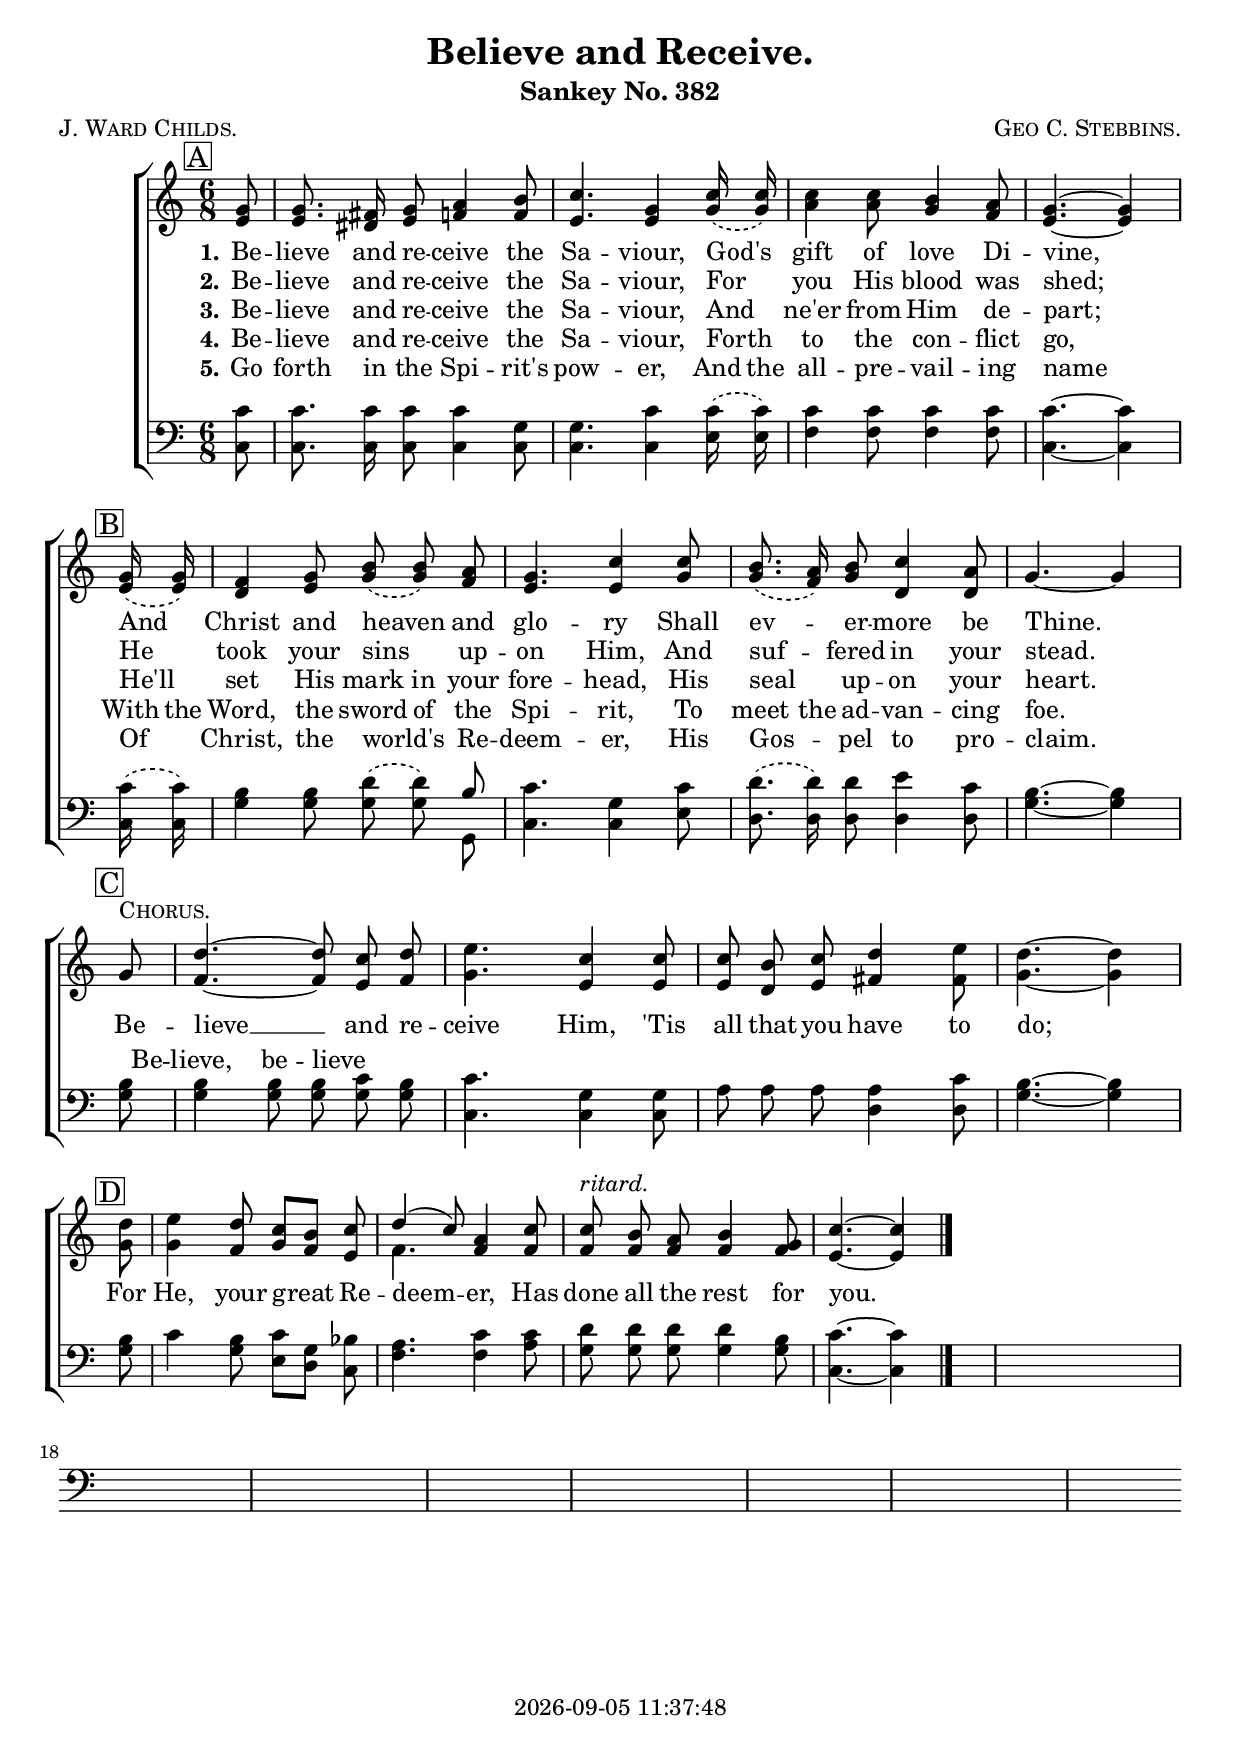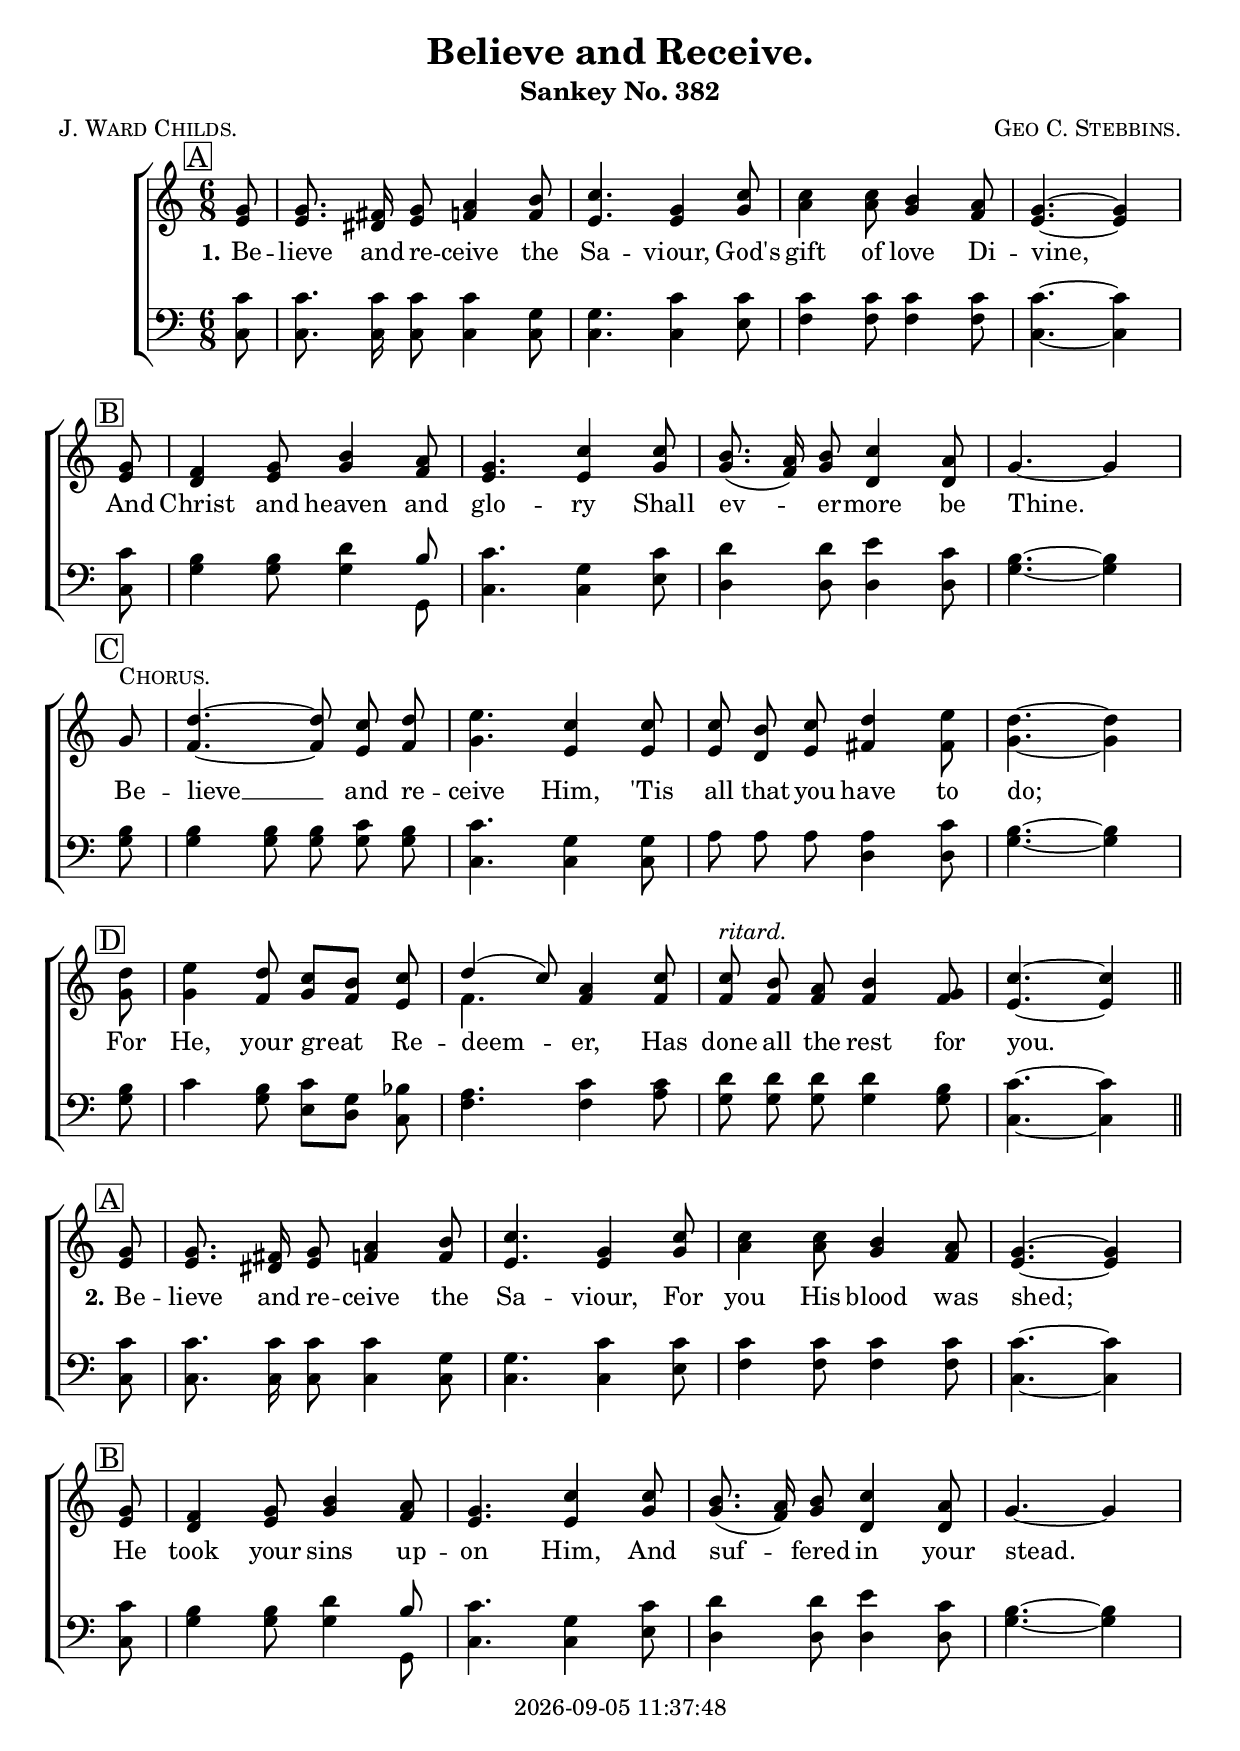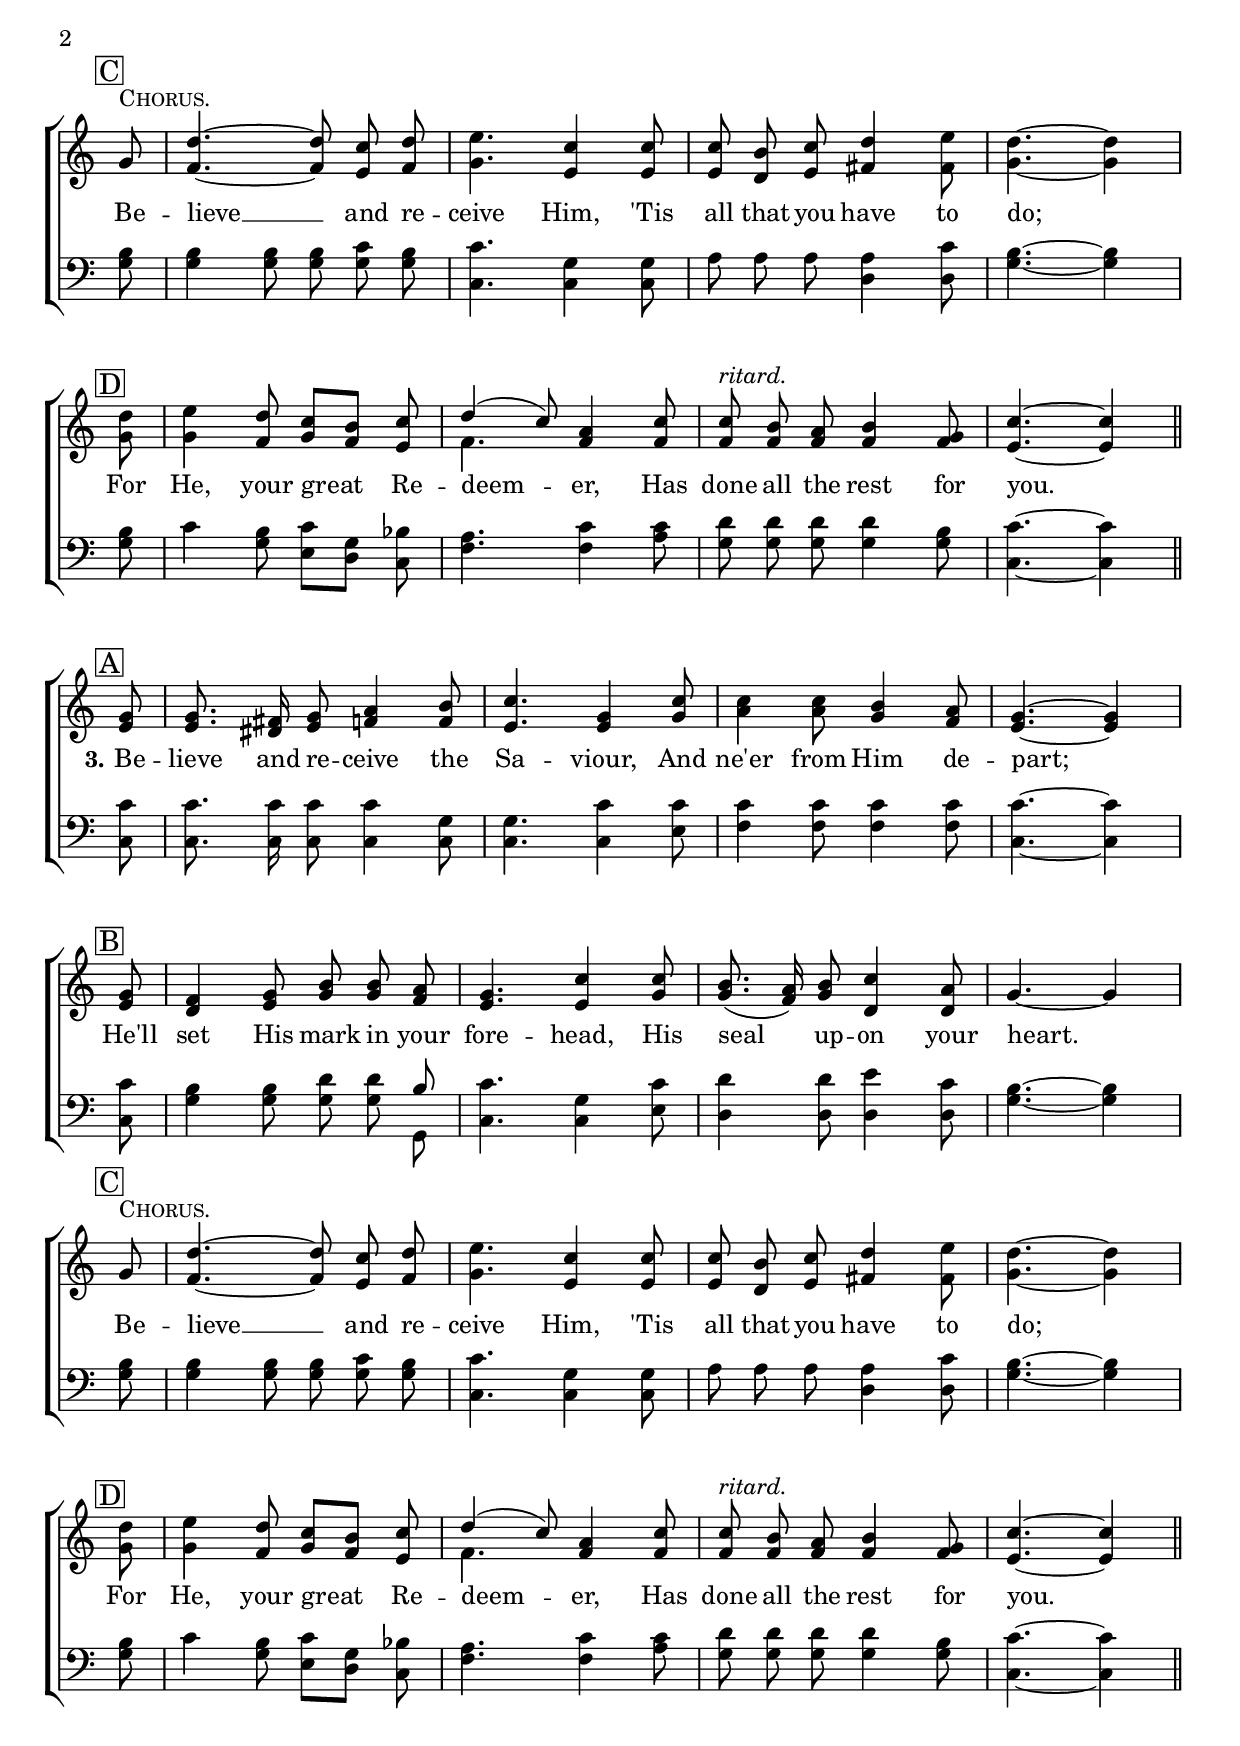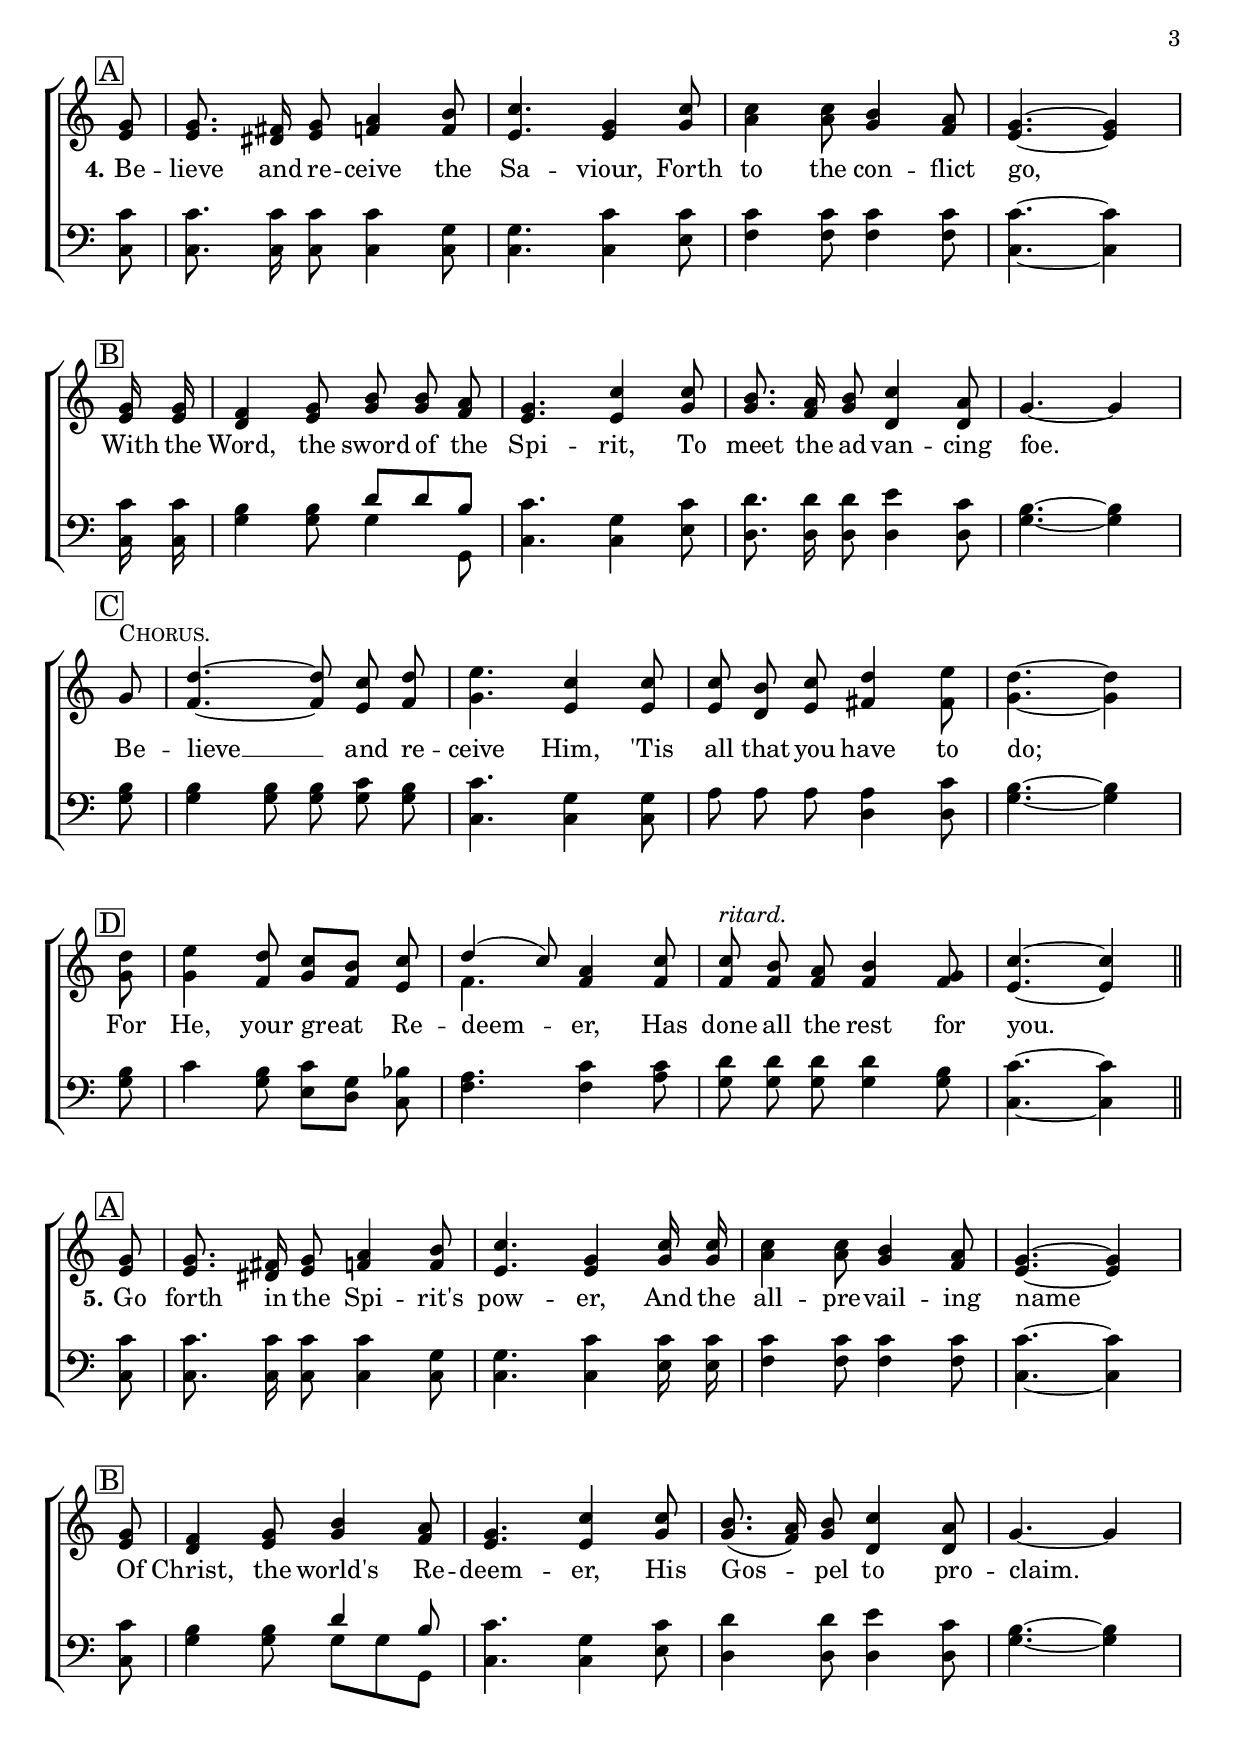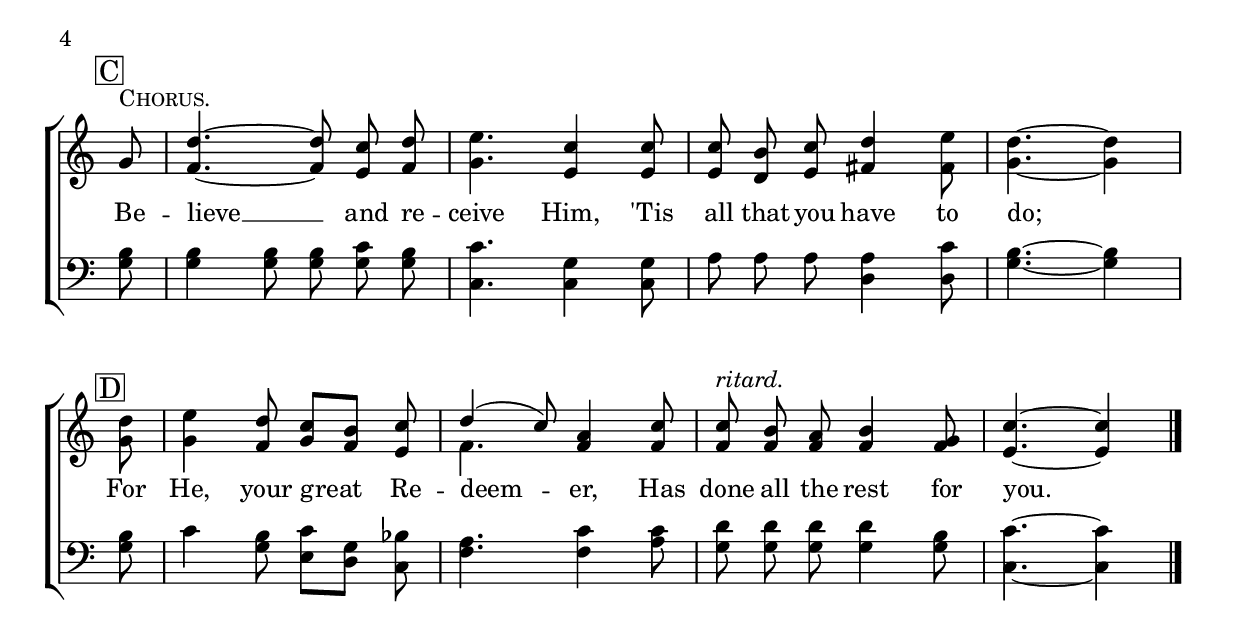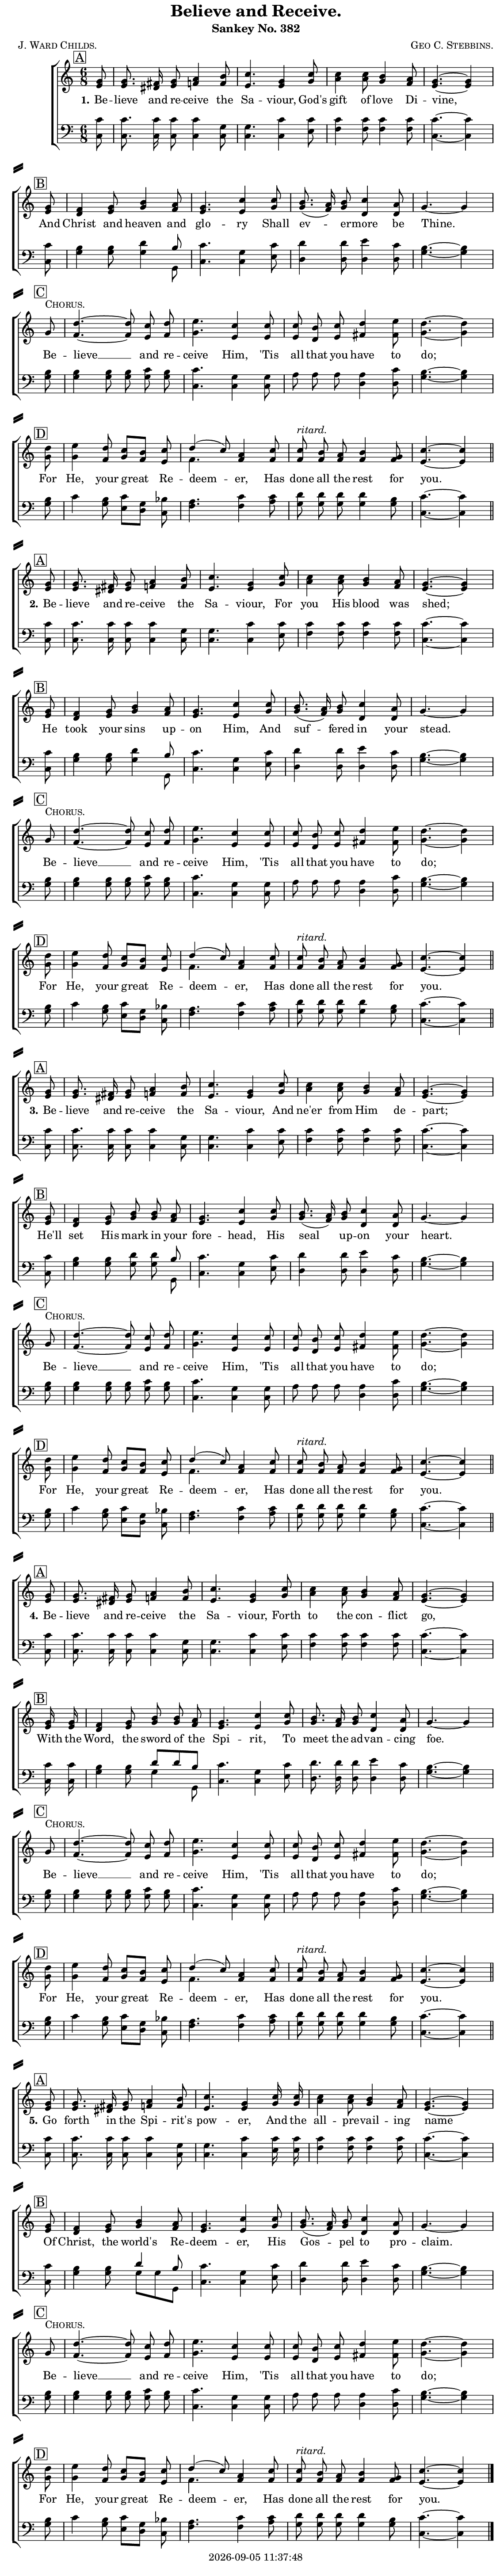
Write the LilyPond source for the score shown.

\version "2.22.2"

\include "articulate.ly"

today = #(strftime "%Y-%m-%d %H:%M:%S" (localtime (current-time)))

\header {
% centered at top
%  dedication  = "dedication"
  title       = "Believe and Receive."
  subtitle    = "Sankey No. 382"
%  subsubtitle = "Sankey 880 No. Y"
%  instrument  = "instrument"
  
% arrangement of following lines:
%
%  poet    composer
%  meter   arranger
%  piece       opus

  composer    = \markup\smallCaps "Geo C. Stebbins."
%  arranger    = "arranger"
%  opus        = "opus"

  poet        = \markup\smallCaps "J. Ward Childs."
%  meter       = \markup\smallCaps "meter"
%  piece       = \markup\smallCaps "piece"

% centered at bottom
% tagline     = "tagline" % default lilypond version
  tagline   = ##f
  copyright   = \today
}

% #(set-global-staff-size 16)

global = {
  \key c \major
  \time 6/8
  \partial 8
}

RehearsalTrack = {
% \set Score.currentBarNumber = #5
  \mark \markup { \box "A" } s8 s2.*3 s4. s4
  \mark \markup { \box "B" } s8 s2.*3 s4. s4
  \mark \markup { \box "C" } s8 s2.*3 s4. s4
  \mark \markup { \box "D" } s8 s2.*3 s4. s4
}

TempoTrack = {
  \set Score.tempoHideNote = ##t
  \tempo 4=120
}

nl = { \bar "||" \break }

soprano = \relative {
  \autoBeamOff
  g'8
  g8. fis16 g8 a4 b8
  \tag #'dash          {c4. g4 \slurDashed c16(16) \slurSolid}
  \tag #'(v1 v2 v3 v4) {c4. g4             c8                }
  \tag #'v5            {c4. g4             c16 16            }
  c4 8 b4 a8
  g4.~4 \bar "|" \break
    \tag #'dash          { \slurDashed g16(16) \slurSolid}
    \tag #'(v1 v2 v3 v5) {             g8                }
    \tag #'v4            {             g16 16            }
  \tag #'dash       { f4 g8 \slurDashed b8(8) \slurSolid a } % B
  \tag #'(v1 v2 v5) { f4 g8             b4               a8} % B
  \tag #'(v3 v4)    { f4 g8             b8 8             a } % B
  g4. c4 8
  \tag #'dash          {\slurDashed b8.(a16) b8 c4 a8 \slurSolid}
  \tag #'(v1 v2 v3 v5) {            b8.(a16) b8 c4 a8           }
  \tag #'v4            {            b8. a16  b8 c4 a8           }
  g4.~4  \bar "|" \break g8^\markup\smallCaps Chorus.
  d'4.~8 c8 d % C
  e4. c4 8
  c8 b c d4 e8
  d4.~4 \bar "|" \break 8
  e4 d8 c[b] c % D
  d4(c8) a4 c8
  c8^\markup\italic ritard. b a b4 g8
  c4.~4
}

alto = \relative {
  \autoBeamOff
  e'8
  e8. dis16 e8 f4 8
  \tag #'dash          {e4. 4 \slurDashed g16(16) \slurSolid}
  \tag #'(v1 v2 v3 v4) {e4. 4             g8                }
  \tag #'v5            {e4. 4             g16 16            }
  a4 8 g4 f8
  \tag #'dash          {e4.~4 \slurDashed e16(16) \slurSolid}
  \tag #'(v1 v2 v3 v5) {e4.~4             e8                }
  \tag #'v4            {e4.~4             e16 16            }
  \tag #'dash          {d4 e8 \slurDashed g8(8) \slurSolid f8} % B
  \tag #'(v1 v2 v5)    {d4 e8             g4               f8}
  \tag #'(v3 v4)       {d4 e8             g8 8             f8}
  e4. 4 g8
  \tag #'dash          {\slurDashed g8.(f16) \slurSolid g8 d4 8}
  \tag #'(v1 v2 v3 v5) {            g8.(f16)            g8 d4 8}
  \tag #'v4            {            g8. f16             g8 d4 8}
  g4.~4 8
  f4.~8 e f % C
  g4. e4 8
  e8 d e fis4 8
  g4.~4 8
  g4 f8 g[f] e % D
  f4. 4 8
  f8 8 8 4 8
  e4.~4
}

tenor = \relative {
  \autoBeamOff
  c'8
  c8. 16 8 4 g8
  \tag #'dash          {g4. c4 \slurDashed c16(16) \slurSolid}
  \tag #'(v1 v2 v3 v4) {g4. c4             c8                }
  \tag #'v5            {g4. c4             c16 16            }
  c4 8 4 8
  \tag #'dash          {c4.~4 \slurDashed 16(16) \slurSolid }
  \tag #'(v1 v2 v3 v5) {c4.~4             8                 }
  \tag #'v4            {c4.~4             16 16             }
  \tag #'dash          {b4 8 \slurDashed d8(8) \slurSolid b8} % B
  \tag #'(v1 v2 v5)    {b4 8             d4               b8}
  \tag #'(v3 v4)       {b4 8             d8 8             b8}
  c4. g4 c8
  \tag #'dash          {\slurDashed d8.(16) \slurSolid 8 e4 c8}
  \tag #'(v1 v2 v3 v5) {            d4                 8 e4 c8}
  \tag #'v4            {            d8. 16             8 e4 c8}
  b4.~4 8
  b4 8 8 c b % C
  c4. g4 8
  a8 8 8 4 c8
  b4.~4 8
  c4 b8 c[g] bes % D
  a4. c4 8
  d8 8 8 4 b8
  c4.~4
}

bass = \relative {
  \autoBeamOff
  c8
  c8. 16 8 4 8
  \tag #'dash          {c4. 4 \slurDashed e16(16) \slurSolid}
  \tag #'(v1 v2 v3 v4) {c4. 4             e8                }
  \tag #'v5            {c4. 4             e16 16            }
  f4 8 4 8
  \tag #'dash          {c4.~4 \slurDashed 16(16) \slurSolid}
  \tag #'(v1 v2 v3 v5) {c4.~4             8                }
  \tag #'v4            {c4.~4             16 16            }
  \tag #'dash          {g'4 8 \slurDashed 8(8) \slurSolid g,8} % B
  \tag #'(v1 v2 v4)    {g'4 8             4               g,8}
  \tag #'(v3 v5)       {g'4 8             8 8             g,8}
  c4. 4 e8
  \tag #'dash          {\slurDashed d8.(16) \slurSolid 8 4 8}
  \tag #'(v1 v2 v3 v5) {            d4                 8 4 8}
  \tag #'v4            {            d8. 16             8 4 8}
  g4.~4 8
  g4 8 8 8 8 % C
  c,4. 4 8
  a'8 8 8 d,4 8
  g4.~4 8
  c4 g8 e[d] c % D
  f4. 4 a8
  g8 8 8 4 8
  c,4.~4
}

nom  = {   \set ignoreMelismata = ##t }
yesm = { \unset ignoreMelismata       }

chorus = \lyricmode {
  Be -- lieve __ and re -- ceive Him,
  'Tis all that you have to do;
  For He, your great Re -- deem -- er,
  Has done all the rest for you.
}

chorusMen = \lyricmode {
  _ _ _ _ _ _ _ _ _ _
  _ _ _ _ _ _ _ _ _ _
  _ _ _ _ _ _
  Be -- lieve, be -- lieve
  _ _ _ _ _ _ _ _ _ _
  _ _ _ _ _ _ _ _ _ _
  _ _ _ _ _
}

chorusMenSingle = \lyricmode {
  _ _ _ _ _ _ _ _ _ _
  _ _ _ _ _ _ _ _ _ _
  _ _ _ _ _ _
  Be -- lieve, be -- lieve
  _ _ _ _ _ _ _ _ _ _
  _ _ _ _ _ _ _ _ _ _
  _ _ _ _ _

  _ _ _ _ _ _ _ _ _ _
  _ _ _ _ _ _ _ _ _ _
  _ _ _ _ _ _
  Be -- lieve, be -- lieve
  _ _ _ _ _ _ _ _ _ _
  _ _ _ _ _ _ _ _ _ _
  _ _ _ _ _

  _ _ _ _ _ _ _ _ _ _
  _ _ _ _ _ _ _ _ _ _
  _ _ _ _ _ _
  Be -- lieve, be -- lieve
  _ _ _ _ _ _ _ _ _ _
  _ _ _ _ _ _ _ _ _ _
  _ _ _ _ _

  _ _ _ _ _ _ _ _ _ _
  _ _ _ _ _ _ _ _ _ _
  _ _ _ _ _ _
  Be -- lieve, be -- lieve
  _ _ _ _ _ _ _ _ _ _
  _ _ _ _ _ _ _ _ _ _
  _ _ _ _ _

  _ _ _ _ _ _ _ _ _ _
  _ _ _ _ _ _ _ _ _ _
  _ _ _ _ _ _
  Be -- lieve, be -- lieve
  _ _ _ _ _ _ _ _ _ _
  _ _ _ _ _ _ _ _ _ _
  _ _ _ _ _
}

verses = 5

wordsOne = \lyricmode {
  \set stanza = "1."
  Be -- lieve and re -- ceive the Sa -- viour,
  God's gift of love Di -- vine,
  And Christ and heaven and glo -- ry
  Shall ev -- er -- more be Thine.
}
  
wordsTwo = \lyricmode {
  \set stanza = "2."
  Be -- lieve and re -- ceive the Sa -- viour,
  For you His blood was shed;
  He took your sins up -- on Him,
  And suf -- fered in your stead.
}
  
wordsThree = \lyricmode {
  \set stanza = "3."
  Be -- lieve and re -- ceive the Sa -- viour,
  And ne'er from Him de -- part;
  He'll set His \nom mark in \yesm your fore -- head,
  His seal up -- on your heart.
}
  
wordsFour = \lyricmode {
  \set stanza = "4."
  Be -- lieve and re -- ceive the Sa -- viour,
  Forth to the con -- flict go,
  \nom With the \yesm Word, the \nom sword of \yesm the Spi -- rit,
  To \nom meet the \yesm ad -- van -- cing foe.
}
  
wordsFive = \lyricmode {
  \set stanza = "5."
  Go forth in the Spi -- rit's pow -- er,
  \nom And the \yesm all -- pre -- vail -- ing name
  Of Christ, the world's Re -- deem -- er,
  His Gos -- pel to pro -- claim.
}
  
wordsSingle = \lyricmode {
  \set stanza = "1."
  Be -- lieve and re -- ceive the Sa -- viour,
  God's gift of love Di -- vine,
  And Christ and heaven and glo -- ry
  Shall ev -- er -- more be Thine.
  Be -- lieve __ and re -- ceive Him,
  'Tis all that you have to do;
  For He, your great Re -- deem -- er,
  Has done all the rest for you.

  \set stanza = "2."
  Be -- lieve and re -- ceive the Sa -- viour,
  For you His blood was shed;
  He took your sins up -- on Him,
  And suf -- fered in your stead.
  Be -- lieve __ and re -- ceive Him,
  'Tis all that you have to do;
  For He, your great Re -- deem -- er,
  Has done all the rest for you.

  \set stanza = "3."
  Be -- lieve and re -- ceive the Sa -- viour,
  And ne'er from Him de -- part;
  He'll set His mark in your fore -- head,
  His seal up -- on your heart.
  Be -- lieve __ and re -- ceive Him,
  'Tis all that you have to do;
  For He, your great Re -- deem -- er,
  Has done all the rest for you.

  \set stanza = "4."
  Be -- lieve and re -- ceive the Sa -- viour,
  Forth to the con -- flict go,
  With the Word, the sword of the Spi -- rit,
  To meet the ad -- van -- cing foe.
  Be -- lieve __ and re -- ceive Him,
  'Tis all that you have to do;
  For He, your great Re -- deem -- er,
  Has done all the rest for you.

  \set stanza = "5."
  Go forth in the Spi -- rit's pow -- er,
  And the all -- pre -- vail -- ing name
  Of Christ, the world's Re -- deem -- er,
  His Gos -- pel to pro -- claim.
  Be -- lieve __ and re -- ceive Him,
  'Tis all that you have to do;
  For He, your great Re -- deem -- er,
  Has done all the rest for you.
}

wordsMidiWomen = \lyricmode {
  \set stanza = "1."
  "Be" "lieve " "and " re "ceive " "the " Sa "viour, "
  "\nGod's " "gift " "of " "love " Di "vine, "
  "\nAnd " "Christ " "and " "heaven " "and " glo "ry "
  "\nShall " ev er "more " "be " "Thine. "
  "\nBe" "lieve "  "and " re "ceive " "Him, "
  "\n'Tis " "all " "that " "you " "have " "to " "do; "
  "\nFor " "He, " "your " "great " Re deem "er, "
  "\nHas " "done " "all " "the " "rest " "for " "you. "

  \set stanza = "2."
  "\nBe" "lieve " "and " re "ceive " "the " Sa "viour, "
  "\nFor " "you " "His " "blood " "was " "shed; "
  "\nHe " "took " "your " "sins " up "on " "Him, "
  "\nAnd " suf "fered " "in " "your " "stead. "
  "\nBe" "lieve "  "and " re "ceive " "Him, "
  "\n'Tis " "all " "that " "you " "have " "to " "do; "
  "\nFor " "He, " "your " "great " Re deem "er, "
  "\nHas " "done " "all " "the " "rest " "for " "you. "

  \set stanza = "3."
  "\nBe" "lieve " "and " re "ceive " "the " Sa "viour, "
  "\nAnd " "ne'er " "from " "Him " de "part; "
  "\nHe'll " "set " "His " "mark " "in " "your " fore "head, "
  "\nHis " "seal " up "on " "your " "heart. "
  "\nBe" "lieve "  "and " re "ceive " "Him, "
  "\n'Tis " "all " "that " "you " "have " "to " "do; "
  "\nFor " "He, " "your " "great " Re deem "er, "
  "\nHas " "done " "all " "the " "rest " "for " "you. "

  \set stanza = "4."
  "\nBe" "lieve " "and " re "ceive " "the " Sa "viour, "
  "\nForth " "to " "the " con "flict " "go, "
  "\nWith " "the " "Word, " "the " "sword " "of " "the " Spi "rit, "
  "\nTo " "meet " "the " ad van "cing " "foe. "
  "\nBe" "lieve "  "and " re "ceive " "Him, "
  "\n'Tis " "all " "that " "you " "have " "to " "do; "
  "\nFor " "He, " "your " "great " Re deem "er, "
  "\nHas " "done " "all " "the " "rest " "for " "you. "

  \set stanza = "5."
  "\nGo " "forth " "in " "the " Spi "rit's " pow "er, "
  "\nAnd " "the " all pre vail "ing " "name "
  "\nOf " "Christ, " "the " "world's " Re deem "er, "
  "\nHis " Gos "pel " "to " pro "claim. "
  "\nBe" "lieve "  "and " re "ceive " "Him, "
  "\n'Tis " "all " "that " "you " "have " "to " "do; "
  "\nFor " "He, " "your " "great " Re deem "er, "
  "\nHas " "done " "all " "the " "rest " "for " "you. "
}

wordsMidiMen = \lyricmode {
  \set stanza = "1."
  "Be" "lieve " "and " re "ceive " "the " Sa "viour, "
  "\nGod's " "gift " "of " "love " Di "vine, "
  "\nAnd " "Christ " "and " "heaven " "and " glo "ry "
  "\nShall " ev er "more " "be " "Thine. "
  "\nBe" "lieve, " "be " "lieve "  "and " re "ceive " "Him, "
  "\n'Tis " "all " "that " "you " "have " "to " "do; "
  "\nFor " "He, " "your " "great " Re deem "er, "
  "\nHas " "done " "all " "the " "rest " "for " "you. "

  \set stanza = "2."
  "\nBe" "lieve " "and " re "ceive " "the " Sa "viour, "
  "\nFor " "you " "His " "blood " "was " "shed; "
  "\nHe " "took " "your " "sins " up "on " "Him, "
  "\nAnd " suf "fered " "in " "your " "stead. "
  "\nBe" "lieve, " "be " "lieve "  "and " re "ceive " "Him, "
  "\n'Tis " "all " "that " "you " "have " "to " "do; "
  "\nFor " "He, " "your " "great " Re deem "er, "
  "\nHas " "done " "all " "the " "rest " "for " "you. "

  \set stanza = "3."
  "\nBe" "lieve " "and " re "ceive " "the " Sa "viour, "
  "\nAnd " "ne'er " "from " "Him " de "part; "
  "\nHe'll " "set " "His " "mark " "in " "your " fore "head, "
  "\nHis " "seal " up "on " "your " "heart. "
  "\nBe" "lieve, " "be " "lieve "  "and " re "ceive " "Him, "
  "\n'Tis " "all " "that " "you " "have " "to " "do; "
  "\nFor " "He, " "your " "great " Re deem "er, "
  "\nHas " "done " "all " "the " "rest " "for " "you. "

  \set stanza = "4."
  "\nBe" "lieve " "and " re "ceive " "the " Sa "viour, "
  "\nForth " "to " "the " con "flict " "go, "
  "\nWith " "the " "Word, " "the " "sword " "of " "the " Spi "rit, "
  "\nTo " "meet " "the " ad van "cing " "foe. "
  "\nBe" "lieve, " "be " "lieve "  "and " re "ceive " "Him, "
  "\n'Tis " "all " "that " "you " "have " "to " "do; "
  "\nFor " "He, " "your " "great " Re deem "er, "
  "\nHas " "done " "all " "the " "rest " "for " "you. "

  \set stanza = "5."
  "\nGo " "forth " "in " "the " Spi "rit's " pow "er, "
  "\nAnd " "the " all pre vail "ing " "name "
  "\nOf " "Christ, " "the " "world's " Re deem "er, "
  "\nHis " Gos "pel " "to " pro "claim. "
  "\nBe" "lieve, " "be " "lieve "  "and " re "ceive " "Him, "
  "\n'Tis " "all " "that " "you " "have " "to " "do; "
  "\nFor " "He, " "your " "great " Re deem "er, "
  "\nHas " "done " "all " "the " "rest " "for " "you. "
}

\book {
  \bookOutputSuffix "midi-women"
  \score {
%    \articulate
        \new ChoirStaff <<
                                % Soprano staff
          \new Staff = soprano 
          <<
            \new Voice { \repeat unfold \verses \TempoTrack }
            \new Voice { \global
                         \keepWithTag #'v1 \soprano
                         \keepWithTag #'v2 \soprano
                         \keepWithTag #'v3 \soprano
                         \keepWithTag #'v4 \soprano
                         \keepWithTag #'v5 \soprano
                         \bar "|." }
            \addlyrics \wordsMidiWomen
          >>
                                % Alto staff
          \new Staff = alto
          <<
            \new Voice { \global
                         \keepWithTag #'v1 \alto \nl 
                         \keepWithTag #'v2 \alto \nl
                         \keepWithTag #'v3 \alto \nl
                         \keepWithTag #'v4 \alto \nl
                         \keepWithTag #'v5 \alto \nl
                         \bar "|." }
          >>
                                % Tenor staff
          \new Staff = tenor
          <<
            \clef "treble_8"
            \new Voice { \global
                         \keepWithTag #'v1 \tenor
                         \keepWithTag #'v2 \tenor
                         \keepWithTag #'v3 \tenor
                         \keepWithTag #'v4 \tenor
                         \keepWithTag #'v5 \tenor
                       }
          >>
                                % Bass staff
          \new Staff = bass
          <<
            \clef "bass"
            \new Voice { \global
                         \keepWithTag #'v1 \bass
                         \keepWithTag #'v2 \bass
                         \keepWithTag #'v3 \bass
                         \keepWithTag #'v4 \bass
                         \keepWithTag #'v5 \bass
                       }
          >>
        >>
    \midi {}
  }
}

\book {
  \bookOutputSuffix "midi-men"
  \score {
%    \articulate
        \new ChoirStaff <<
                                % Soprano staff
          \new Staff = soprano 
          <<
            \new Voice { \repeat unfold \verses \TempoTrack }
            \new Voice { \global
                         \keepWithTag #'v1 \soprano
                         \keepWithTag #'v2 \soprano
                         \keepWithTag #'v3 \soprano
                         \keepWithTag #'v4 \soprano
                         \keepWithTag #'v5 \soprano
                         \bar "|." }
          >>
                                % Alto staff
          \new Staff = alto
          <<
            \new Voice { \global
                         \keepWithTag #'v1 \alto \nl 
                         \keepWithTag #'v2 \alto \nl
                         \keepWithTag #'v3 \alto \nl
                         \keepWithTag #'v4 \alto \nl
                         \keepWithTag #'v5 \alto \nl
                         \bar "|." }
          >>
                                % Tenor staff
          \new Staff = tenor
          <<
            \clef "treble_8"
            \new Voice { \global
                         \keepWithTag #'v1 \tenor
                         \keepWithTag #'v2 \tenor
                         \keepWithTag #'v3 \tenor
                         \keepWithTag #'v4 \tenor
                         \keepWithTag #'v5 \tenor
                       }
            \addlyrics \wordsMidiMen
          >>
                                % Bass staff
          \new Staff = bass
          <<
            \clef "bass"
            \new Voice { \global
                         \keepWithTag #'v1 \bass
                         \keepWithTag #'v2 \bass
                         \keepWithTag #'v3 \bass
                         \keepWithTag #'v4 \bass
                         \keepWithTag #'v5 \bass
                       }
          >>
        >>
    \midi {}
  }
}

\book {
  \bookOutputSuffix "repeat"
  \score {
        \new ChoirStaff <<
                                  % Joint soprano/alto staff
          \new Staff \with { printPartCombineTexts = ##f }
          <<
            \new Voice \RehearsalTrack
            \new Voice \TempoTrack
            \new NullVoice = "aligner" \keepWithTag #'dash \soprano
            \new Voice = "women" \partCombine { \global \keepWithTag #'dash \soprano \bar "|." }
                                              { \global \keepWithTag #'dash \alto }
            \new Lyrics \lyricsto "aligner" { \wordsOne \chorus }
            \new Lyrics \lyricsto "aligner"   \wordsTwo
            \new Lyrics \lyricsto "aligner"   \wordsThree
            \new Lyrics \lyricsto "aligner"   \wordsFour
            \new Lyrics \lyricsto "aligner"   \wordsFive
          >>
                                  % Joint tenor/bass staff
          \new Staff = men \with { printPartCombineTexts = ##f }
          <<
            \clef "bass"
            \new Voice \partCombine { \global \keepWithTag #'dash \tenor } { \global \keepWithTag #'dash \bass }
            \new NullVoice = alignerT \tenor
            \new Lyrics \with {alignAboveContext = men} \lyricsto alignerT \chorusMen
          >>
        >>
    \layout {
      indent = 1.5\cm
      \pointAndClickOff
      \context {
        \Staff \RemoveAllEmptyStaves
      }
    }
  }
}

\book {
  \bookOutputSuffix "single"
  \score {
        \new ChoirStaff <<
                                  % Joint soprano/alto staff
          \new Staff \with { printPartCombineTexts = ##f }
          <<
            \new Voice { \repeat unfold \verses \RehearsalTrack }
            \new Voice { \repeat unfold \verses \TempoTrack }
            \new NullVoice = "aligner" {
              \keepWithTag #'v1 \soprano
              \keepWithTag #'v2 \soprano
              \keepWithTag #'v3 \soprano
              \keepWithTag #'v4 \soprano
              \keepWithTag #'v5 \soprano
                                        }
            \new Voice = "women" \partCombine { \global
                                                \keepWithTag #'v1 \soprano
                                                \keepWithTag #'v2 \soprano
                                                \keepWithTag #'v3 \soprano
                                                \keepWithTag #'v4 \soprano
                                                \keepWithTag #'v5 \soprano
                                                \bar "|." }
                                              { \global
                                                \keepWithTag #'v1 \alto \nl 
                                                \keepWithTag #'v2 \alto \nl
                                                \keepWithTag #'v3 \alto \nl
                                                \keepWithTag #'v4 \alto \nl
                                                \keepWithTag #'v5 \alto \nl
                                                \bar "|." }
            \new Lyrics \lyricsto "aligner" \wordsSingle
          >>
                                  % Joint tenor/bass staff
          \new Staff \with { printPartCombineTexts = ##f }
          <<
            \clef "bass"
            \new Voice = "men" \partCombine { \global
                                              \keepWithTag #'v1 \tenor
                                              \keepWithTag #'v2 \tenor
                                              \keepWithTag #'v3 \tenor
                                              \keepWithTag #'v4 \tenor
                                              \keepWithTag #'v5 \tenor
                                            }
                                            { \global
                                              \keepWithTag #'v1 \bass
                                              \keepWithTag #'v2 \bass
                                              \keepWithTag #'v3 \bass
                                              \keepWithTag #'v4 \bass
                                              \keepWithTag #'v5 \bass
                                            }
          >>
        >>
    \layout {
      indent = 1.5\cm
      \pointAndClickOff
      \context {
        \Staff \RemoveAllEmptyStaves
      }
    }
  }
}

\book {
  \bookOutputSuffix "singlepage"
  \paper {
    top-margin = 0
    left-margin = 7
    right-margin = 1
    paper-width = 190\mm
    page-breaking = #ly:one-page-breaking
    system-system-spacing.basic-distance = #15
    system-separator-markup = \slashSeparator
  }
  \score {
        \new ChoirStaff <<
                                  % Joint soprano/alto staff
          \new Staff \with { printPartCombineTexts = ##f }
          <<
            \new Voice { \repeat unfold \verses \RehearsalTrack }
            \new Voice { \repeat unfold \verses \TempoTrack }
            \new NullVoice = "aligner" {
              \keepWithTag #'v1 \soprano
              \keepWithTag #'v2 \soprano
              \keepWithTag #'v3 \soprano
              \keepWithTag #'v4 \soprano
              \keepWithTag #'v5 \soprano
                                        }
            \new Voice = "women" \partCombine { \global
                                                \keepWithTag #'v1 \soprano
                                                \keepWithTag #'v2 \soprano
                                                \keepWithTag #'v3 \soprano
                                                \keepWithTag #'v4 \soprano
                                                \keepWithTag #'v5 \soprano
                                                \bar "|." }
                                              { \global
                                                \keepWithTag #'v1 \alto \nl 
                                                \keepWithTag #'v2 \alto \nl
                                                \keepWithTag #'v3 \alto \nl
                                                \keepWithTag #'v4 \alto \nl
                                                \keepWithTag #'v5 \alto \nl
                                                \bar "|." }
            \new Lyrics \lyricsto "aligner" \wordsSingle
          >>
                                  % Joint tenor/bass staff
          \new Staff \with { printPartCombineTexts = ##f }
          <<
            \clef "bass"
            \new Voice = "men" \partCombine { \global
                                              \keepWithTag #'v1 \tenor
                                              \keepWithTag #'v2 \tenor
                                              \keepWithTag #'v3 \tenor
                                              \keepWithTag #'v4 \tenor
                                              \keepWithTag #'v5 \tenor
                                            }
                                            { \global
                                              \keepWithTag #'v1 \bass
                                              \keepWithTag #'v2 \bass
                                              \keepWithTag #'v3 \bass
                                              \keepWithTag #'v4 \bass
                                              \keepWithTag #'v5 \bass
                                            }
          >>
        >>
    \layout {
      indent = 1.5\cm
      \pointAndClickOff
      \context {
        \Staff \RemoveAllEmptyStaves
      }
    }
  }
}
